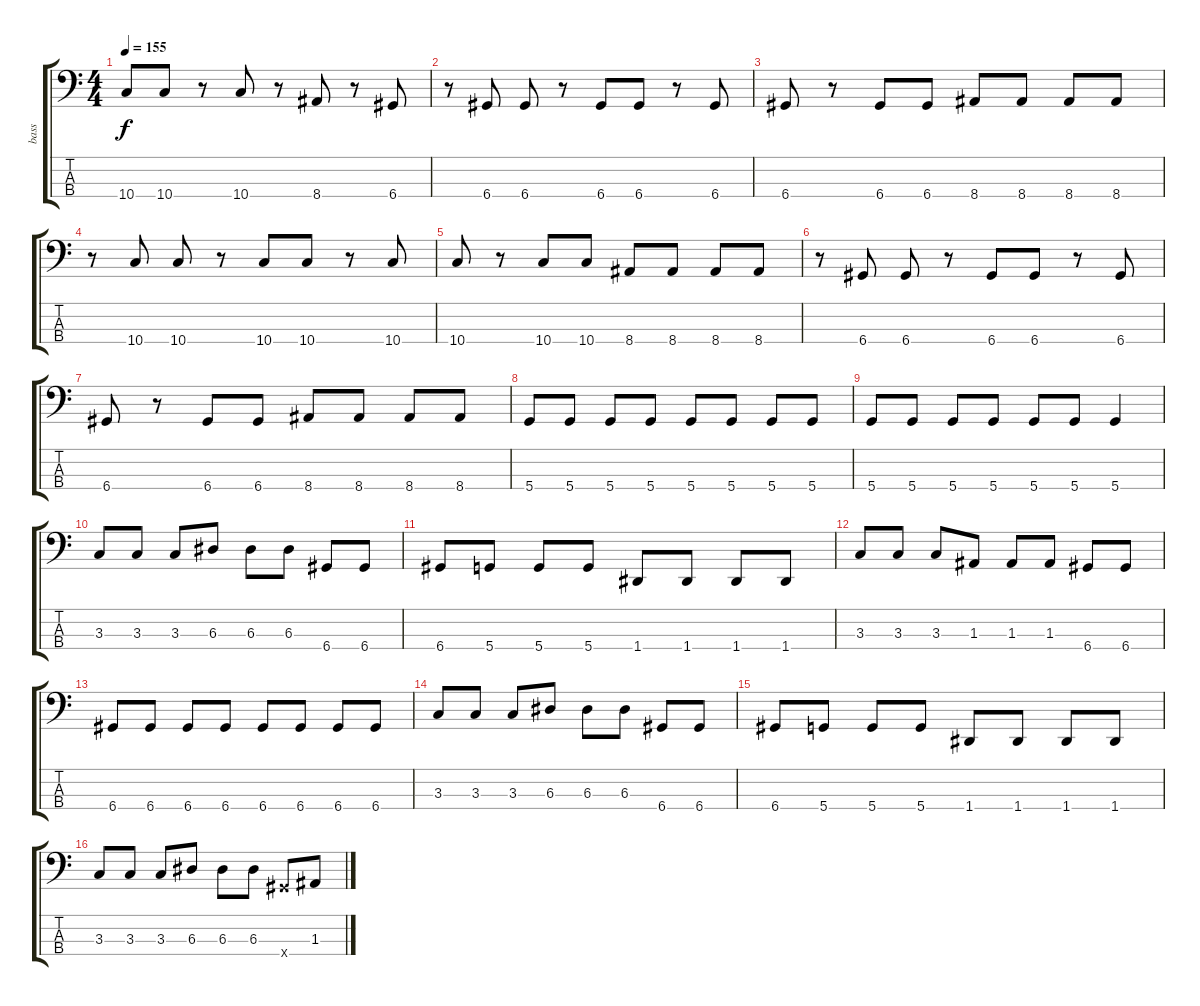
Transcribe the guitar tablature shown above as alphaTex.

\track ("bass" "bass") {instrument electricbassfinger}
\staff {score tabs}
\tuning (G2 D2 A1 D1) {hide}
\ts (4 4)
\tempo 155
\clef f4
\ks c
10.4.8{dy f} 10.4.8 r.8 10.4.8 r.8 8.4.8 r.8 6.4.8 |
r.8 6.4.8 6.4.8 r.8 6.4.8 6.4.8 r.8 6.4.8 |
6.4.8 r.8 6.4.8 6.4.8 8.4.8 8.4.8 8.4.8 8.4.8 |
r.8 10.4.8 10.4.8 r.8 10.4.8 10.4.8 r.8 10.4.8 |
10.4.8 r.8 10.4.8 10.4.8 8.4.8 8.4.8 8.4.8 8.4.8 |
r.8 6.4.8 6.4.8 r.8 6.4.8 6.4.8 r.8 6.4.8 |
6.4.8 r.8 6.4.8 6.4.8 8.4.8 8.4.8 8.4.8 8.4.8 |
5.4.8 5.4.8 5.4.8 5.4.8 5.4.8 5.4.8 5.4.8 5.4.8 |
5.4.8 5.4.8 5.4.8 5.4.8 5.4.8 5.4.8 5.4.4 |
3.3.8 3.3.8 3.3.8 6.3.8 6.3.8 6.3.8 6.4.8 6.4.8 |
6.4.8 5.4.8 5.4.8 5.4.8 1.4.8 1.4.8 1.4.8 1.4.8 |
3.3.8 3.3.8 3.3.8 1.3.8 1.3.8 1.3.8 6.4.8 6.4.8 |
6.4.8 6.4.8 6.4.8 6.4.8 6.4.8 6.4.8 6.4.8 6.4.8 |
3.3.8 3.3.8 3.3.8 6.3.8 6.3.8 6.3.8 6.4.8 6.4.8 |
6.4.8 5.4.8 5.4.8 5.4.8 1.4.8 1.4.8 1.4.8 1.4.8 |
3.3.8 3.3.8 3.3.8 6.3.8 6.3.8 6.3.8 6.4{x}.8 1.3.8
